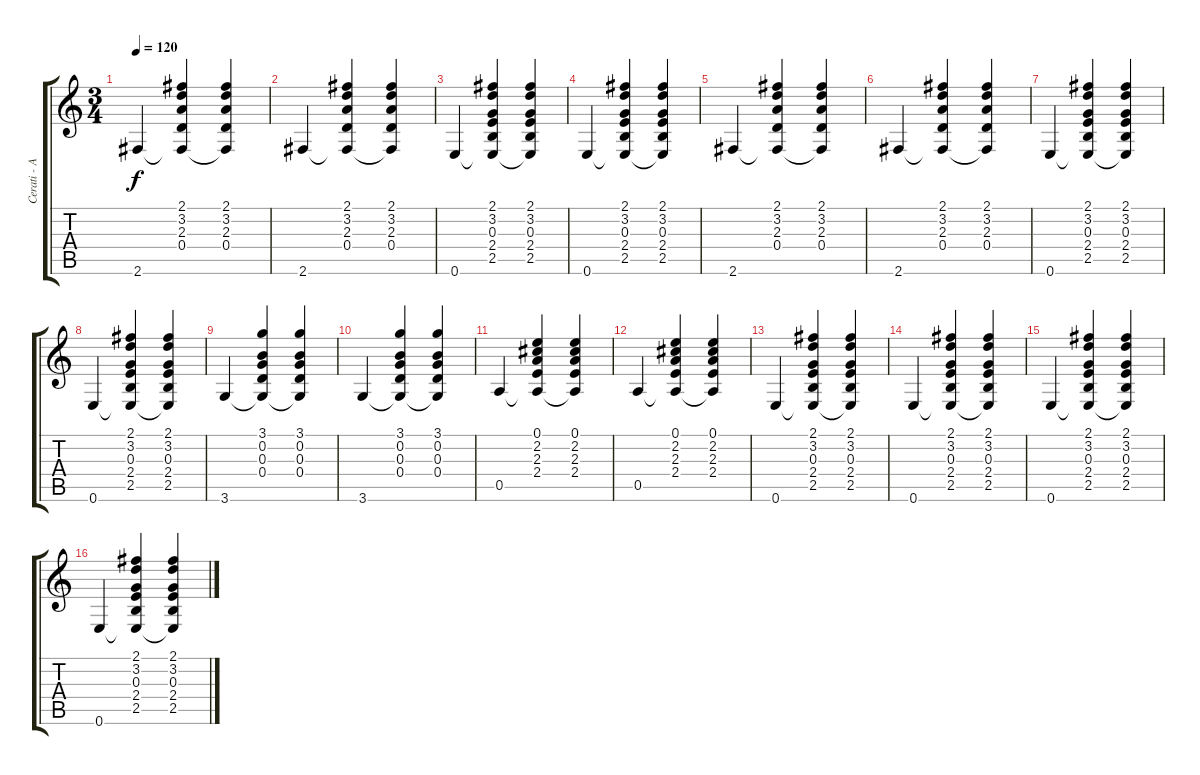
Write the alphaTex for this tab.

\track ("Cerati - Acústica" "Cerati - A") {instrument acousticguitarsteel}
\staff {score tabs}
\tuning (E4 B3 G3 D3 A2 E2) {hide}
\ts (3 4)
\tempo 120
\clef g2
\ks c
2.6.4{dy f instrument acousticguitarsteel} (2.1 3.2 2.3 0.4 2.6{t}).4 (2.1 3.2 2.3 0.4 2.6{t}).4 |
2.6.4 (2.1 3.2 2.3 0.4 2.6{t}).4 (2.1 3.2 2.3 0.4 2.6{t}).4 |
0.6.4 (2.1 3.2 0.3 2.4 2.5 0.6{t}).4 (2.1 3.2 0.3 2.4 2.5 0.6{t}).4 |
0.6.4 (2.1 3.2 0.3 2.4 2.5 0.6{t}).4 (2.1 3.2 0.3 2.4 2.5 0.6{t}).4 |
2.6.4 (2.1 3.2 2.3 0.4 2.6{t}).4 (2.1 3.2 2.3 0.4 2.6{t}).4 |
2.6.4 (2.1 3.2 2.3 0.4 2.6{t}).4 (2.1 3.2 2.3 0.4 2.6{t}).4 |
0.6.4 (2.1 3.2 0.3 2.4 2.5 0.6{t}).4 (2.1 3.2 0.3 2.4 2.5 0.6{t}).4 |
0.6.4 (2.1 3.2 0.3 2.4 2.5 0.6{t}).4 (2.1 3.2 0.3 2.4 2.5 0.6{t}).4 |
3.6.4 (3.1 0.2 0.3 0.4 3.6{t}).4 (3.1 0.2 0.3 0.4 3.6{t}).4 |
3.6.4 (3.1 0.2 0.3 0.4 3.6{t}).4 (3.1 0.2 0.3 0.4 3.6{t}).4 |
0.5.4 (0.1 2.2 2.3 2.4 0.5{t}).4 (0.1 2.2 2.3 2.4 0.5{t}).4 |
0.5.4 (0.1 2.2 2.3 2.4 0.5{t}).4 (0.1 2.2 2.3 2.4 0.5{t}).4 |
0.6.4 (2.1 3.2 0.3 2.4 2.5 0.6{t}).4 (2.1 3.2 0.3 2.4 2.5 0.6{t}).4 |
0.6.4 (2.1 3.2 0.3 2.4 2.5 0.6{t}).4 (2.1 3.2 0.3 2.4 2.5 0.6{t}).4 |
0.6.4 (2.1 3.2 0.3 2.4 2.5 0.6{t}).4 (2.1 3.2 0.3 2.4 2.5 0.6{t}).4 |
0.6.4 (2.1 3.2 0.3 2.4 2.5 0.6{t}).4 (2.1 3.2 0.3 2.4 2.5 0.6{t}).4
